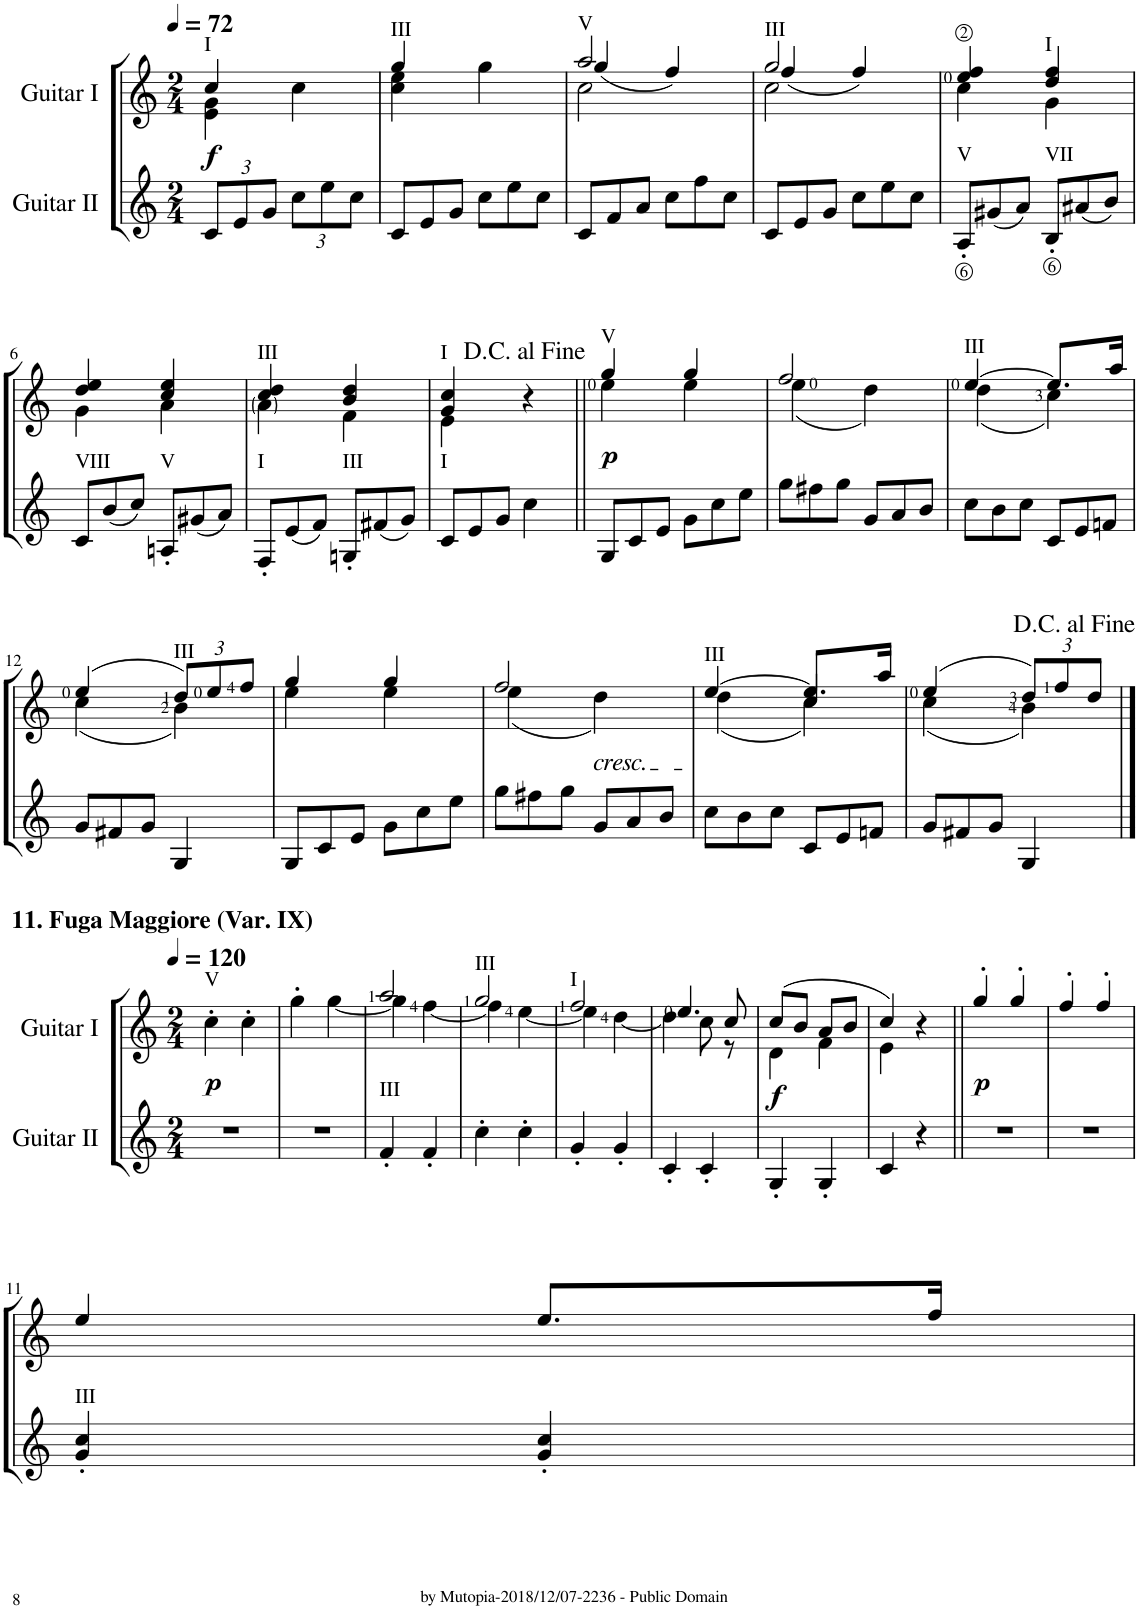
**kern	**kern	**dynam
*part2	*part1	*part1
*staff2	*staff1	*staff1
*I"Guitar II	*I"Guitar I	*
!!LO:PB:g=z
*clefG2	*clefG2	*
*Trd7c12	*Trd7c12	*
*k[]	*k[]	*
*M2/4	*M2/4	*
*MM72	*MM72	*
*Xbrackettup	*	*
=1	=1	=1
*	*^	*
!	!LO:TX:a:t=I	!	!
!	!	!	!LO:DY:b
12c/L	4cc/	4e\ 4g\	f
12e/	.	.	.
12g/J	.	.	.
12cc\L	4cc\	4ryy	.
12ee\	.	.	.
12cc\J	.	.	.
=2	=2	=2	=2
*Xtuplet	*	*	*
!	!LO:TX:a:t=III	!	!
12c/L	4gg/	4cc\ 4ee\	.
12e/	.	.	.
12g/J	.	.	.
12cc\L	4gg\	4ryy	.
12ee\	.	.	.
12cc\J	.	.	.
=3	=3	=3	=3
*	*	*^	*
!	!LO:TX:a:t=V	!	!	!
12c/L	2aa/	2cc\	(4gg/	.
12f/	.	.	.	.
12a/J	.	.	.	.
12cc\L	.	.	4ff/)	.
12ff\	.	.	.	.
12cc\J	.	.	.	.
=4	=4	=4	=4	=4
!	!LO:TX:a:t=III	!	!	!
12c/L	2gg/	2cc\	(4ff/	.
12e/	.	.	.	.
12g/J	.	.	.	.
12cc\L	.	.	4ff/)	.
12ee\	.	.	.	.
12cc\J	.	.	.	.
*	*	*v	*v	*
=5	=5	=5	=5
!LO:TX:a:t=V	!	!	!
12A<'/L	4ee/ 4ff/	4cc\	.
(12g#X/	.	.	.
12a/J)	.	.	.
!	!LO:TX:a:t=I	!	!
!LO:TX:a:t=VII	!	!	!
12B<'/L	4dd/ 4ff/	4g\	.
(12a#X/	.	.	.
12b/J)	.	.	.
!!LO:LB:g=z	!!
=6	=6	=6	=6
!LO:TX:a:t=VIII	!	!	!
12c/L	4dd/ 4ee/	4g\	.
(12b/	.	.	.
12cc/J)	.	.	.
!LO:TX:a:t=V	!	!	!
12An'/L	4cc/ 4ee/	4a\	.
(12g#X/	.	.	.
12a/J)	.	.	.
=7	=7	=7	=7
!	!LO:TX:a:t=III	!	!
!LO:TX:a:t=I	!	!	!
12F'/L	4cc/ 4dd/	4a\	.
(12e/	.	.	.
12f/J)	.	.	.
!LO:TX:a:t=III	!	!	!
12Gn'/L	4b/ 4dd/	4f\	.
(12f#X/	.	.	.
12g/J)	.	.	.
=8	=8	=8	=8
!	!LO:TX:a:t=I	!	!
!LO:TX:a:t=I	!	!	!
12c/L	4g/ 4cc/	4e\	.
12e/	.	.	.
12g/J	.	.	.
4cc\	4r	4ryy	.
=9||	=9||	=9||	=9||
!	!LO:TX:a:t=V	!	!
!	!	!	!LO:DY:b
12G/L	4gg/	4ee\	p
12c/	.	.	.
12e/J	.	.	.
12g\L	4gg/	4ee\	.
12cc\	.	.	.
12ee\J	.	.	.
=10	=10	=10	=10
12gg\L	2ff/	(4ee\	.
12ff#X\	.	.	.
12gg\J	.	.	.
12g/L	.	4dd\)	.
12a/	.	.	.
12b/J	.	.	.
=11	=11	=11	=11
!	!LO:TX:a:t=III	!	!
12cc\L	[4ee/	(4dd\	.
12b\	.	.	.
12cc\J	.	.	.
12c/L	8.ee/L]	4cc\)	.
12e/	.	.	.
12fn/J	.	.	.
.	16aa/Jk	.	.
!!LO:LB:g=z	!!
=12	=12	=12	=12
12g/L	(4ee/	(4cc\	.
12f#X/	.	.	.
12g/J	.	.	.
*	*Xbrackettup	*	*
!	!LO:TX:a:t=III	!	!
4G/	12dd/L)	4b\)	.
.	12ee/	.	.
.	12ff/J	.	.
=13	=13	=13	=13
12G/L	4gg/	4ee\	.
12c/	.	.	.
12e/J	.	.	.
12g\L	4gg/	4ee\	.
12cc\	.	.	.
12ee\J	.	.	.
=14	=14	=14	=14
12gg\L	2ff/	(4ee\	.
12ff#X\	.	.	.
12gg\J	.	.	.
!	!	!LO:TX:b:i:t=cresc.	!
12g/L	.	4dd\)	.
12a/	.	.	.
12b/J	.	.	.
=15	=15	=15	=15
*	*	*^	*
!	!LO:TX:a:t=III	!	!	!
12cc\L	[4ee/	(4dd\	4ryy	.
12b\	.	.	.	.
12cc\J	.	.	.	.
12c/L	8.ee/L]	4cc\)	4cc/	.
12e/	.	.	.	.
12fn/J	.	.	.	.
.	16aa/Jk	.	.	.
*	*	*v	*v	*
=16	=16	=16	=16
12g/L	(4ee/	(4cc\	.
12f#X/	.	.	.
12g/J	.	.	.
4G/	12dd/L)	4b\)	.
.	12ff/	.	.
.	12dd/J	.	.
*	*v	*v	*
!!LO:LB:g=z
==1	==1	==1
*M2/4	*M2/4	*
*	*MM120	*
!	!LO:TX:a:B:t=11. Fuga Maggiore (Var. IX)	!
!	!LO:TX:a:t=V	!
!	!	!LO:DY:b
2r	4cc'\	p
.	4cc'\	.
=2	=2	=2
2r	4gg'\	.
.	[4gg\	.
=3	=3	=3
*	*^	*
!LO:TX:a:t=III	!	!	!
4f'/	2aa/	4gg\]	.
4f'/	.	[4ff\	.
=4	=4	=4	=4
!	!LO:TX:a:t=III	!	!
4cc'\	2gg/	4ff\]	.
4cc'\	.	[4ee\	.
=5	=5	=5	=5
!	!LO:TX:a:t=I	!	!
4g'/	2ff/	4ee\]	.
4g'/	.	[4dd\	.
=6	=6	=6	=6
4c'/	4.ee/	4dd\]	.
4c'/	.	8cc\	.
.	8cc/	8r	.
=7	=7	=7	=7
!	!	!	!LO:DY:b
4G'/	(8cc/L	4d\	f
.	8b/J	.	.
4G'/	8a/L	4f\	.
.	8b/J	.	.
=8	=8	=8	=8
4c/	4cc/)	4e\	.
4r	4r	4ryy	.
=9||	=9||	=9||	=9||
!	!	!	!LO:DY:b
*	*v	*v	*
2r	4gg'>/	p
.	4gg'>/	.
=10	=10	=10
2r	4ff'>/	.
.	4ff'>/	.
!!LO:LB:g=z
=11	=11	=11
!LO:TX:a:t=III	!	!
4g/' 4cc/'	4ee/	.
4g/' 4cc/'	8.ee/L	.
.	16ff/Jk	.
=	=	=
*-	*-	*-
